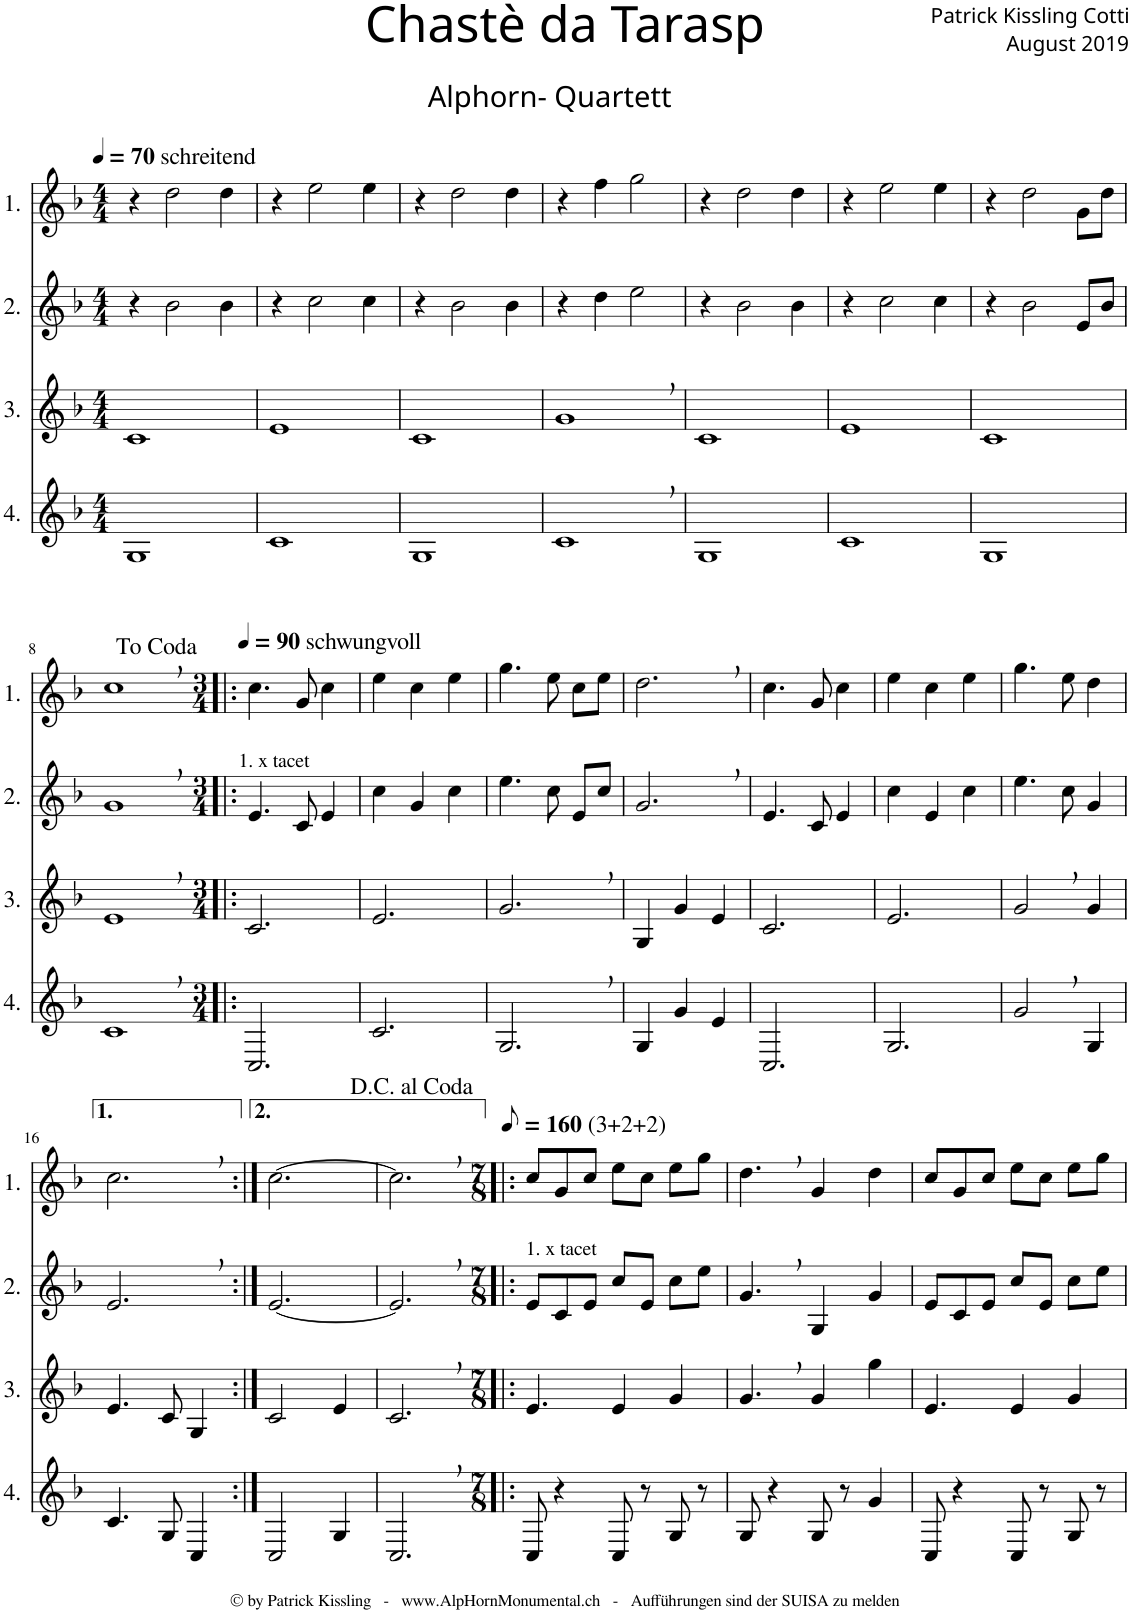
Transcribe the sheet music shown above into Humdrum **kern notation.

**kern	**kern	**kern	**kern
*part4	*part3	*part2	*part1
*staff4	*staff3	*staff2	*staff1
*I"4.	*I"3.	*I"2.	*I"1.
*clefG2	*clefG2	*clefG2	*clefG2
*Trd4c7	*Trd4c7	*Trd4c7	*Trd4c7
*k[b-]	*k[b-]	*k[b-]	*k[b-]
*M4/4	*M4/4	*M4/4	*M4/4
*MM70	*MM70	*MM70	*MM70
=1	=1	=1	=1
!	!	!	!LO:TX:a:t=schreitend
1G	1c	4r	4r
.	.	2b-\	2dd\
.	.	4b-\	4dd\
=2	=2	=2	=2
1c	1e	4r	4r
.	.	2cc\	2ee\
.	.	4cc\	4ee\
=3	=3	=3	=3
1G	1c	4r	4r
.	.	2b-\	2dd\
.	.	4b-\	4dd\
=4	=4	=4	=4
1c,	1g,	4r	4r
.	.	4dd\	4ff\
.	.	2ee\	2gg\
=5	=5	=5	=5
1G	1c	4r	4r
.	.	2b-\	2dd\
.	.	4b-\	4dd\
=6	=6	=6	=6
1c	1e	4r	4r
.	.	2cc\	2ee\
.	.	4cc\	4ee\
=7	=7	=7	=7
1G	1c	4r	4r
.	.	2b-\	2dd\
.	.	8e/L	8g\L
.	.	8b-/J	8dd\J
!!LO:LB:g=z
=8	=8	=8	=8
1c,	1e,	1g,	1cc,
=9!|:	=9!|:	=9!|:	=9!|:
*M3/4	*M3/4	*M3/4	*M3/4
*	*	*	*MM90
!	!	!	!LO:TX:a:t=schwungvoll
!	!	!LO:TX:a:t=1. x tacet	!
2.C/	2.c/	4.e/	4.cc\
.	.	8c/	8g/
.	.	4e/	4cc\
=10	=10	=10	=10
2.c/	2.e/	4cc\	4ee\
.	.	4g/	4cc\
.	.	4cc\	4ee\
=11	=11	=11	=11
2.G,/	2.g,/	4.ee\	4.gg\
.	.	8cc\	8ee\
.	.	8e/L	8cc\L
.	.	8cc/J	8ee\J
=12	=12	=12	=12
4G/	4G/	2.g,/	2.dd,\
4g/	4g/	.	.
4e/	4e/	.	.
=13	=13	=13	=13
2.C/	2.c/	4.e/	4.cc\
.	.	8c/	8g/
.	.	4e/	4cc\
=14	=14	=14	=14
2.G/	2.e/	4cc\	4ee\
.	.	4e/	4cc\
.	.	4cc\	4ee\
=15	=15	=15	=15
2g,/	2g,/	4.ee\	4.gg\
.	.	8cc\	8ee\
4G/	4g/	4g/	4dd\
!!LO:LB:g=z
=16	=16	=16	=16
4.c/	4.e/	2.e,/	2.cc,\
8G/	8c/	.	.
4C/	4G/	.	.
=17:|!	=17:|!	=17:|!	=17:|!
2C/	2c/	[2.e/	[2.cc\
4G/	4e/	.	.
=18	=18	=18	=18
2.C,/	2.c,/	2.e,/]	2.cc,\]
=19!|:	=19!|:	=19!|:	=19!|:
*M7/8	*M7/8	*M7/8	*M7/8
*	*	*	*MM80
!	!	!	!LO:TX:a:t=(3+2+2)
!	!	!LO:TX:a:t=1. x tacet	!
8C/	4.e/	8e/L	8cc/L
4r	.	8c/	8g/
.	.	8e/J	8cc/J
8C/	4e/	8cc/L	8ee\L
8r	.	8e/J	8cc\J
8G/	4g/	8cc\L	8ee\L
8r	.	8ee\J	8gg\J
=20	=20	=20	=20
8G/	4.g,/	4.g,/	4.dd,\
4r	.	.	.
8G/	4g/	4G/	4g/
8r	.	.	.
4g/	4gg\	4g/	4dd\
=21	=21	=21	=21
8C/	4.e/	8e/L	8cc/L
4r	.	8c/	8g/
.	.	8e/J	8cc/J
8C/	4e/	8cc/L	8ee\L
8r	.	8e/J	8cc\J
8G/	4g/	8cc\L	8ee\L
8r	.	8ee\J	8gg\J
=	=	=	=
*-	*-	*-	*-
